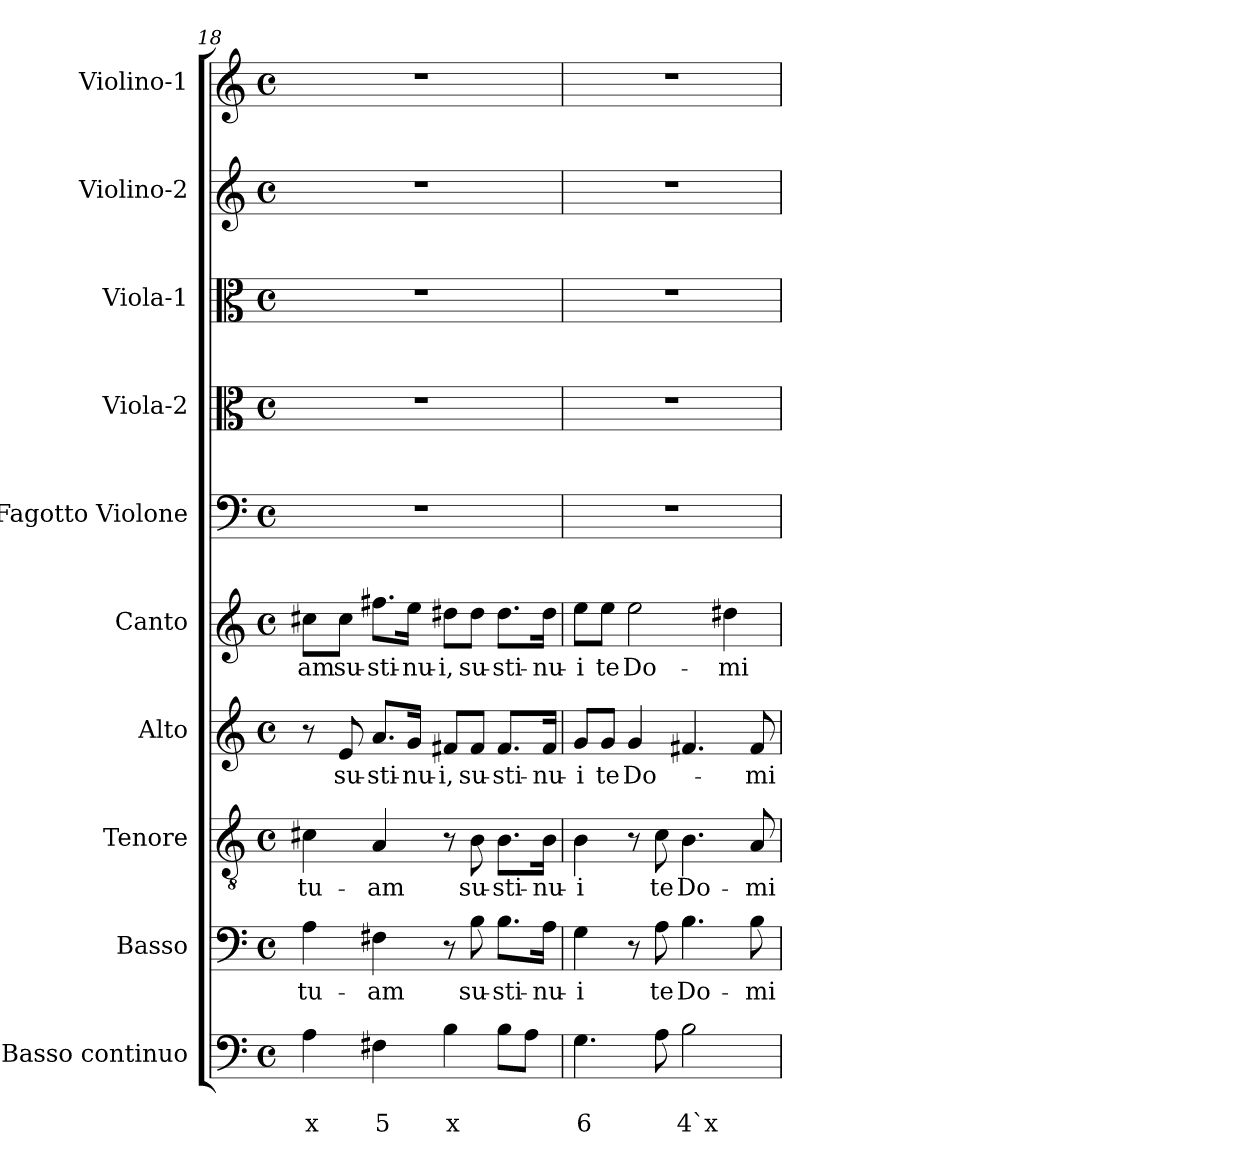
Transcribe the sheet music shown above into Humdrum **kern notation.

**kern	**text	**text	**kern	**text	**kern	**text	**kern	**text	**kern	**text	**kern	**kern	**kern	**kern	**kern
*part10	*part10	*part10	*part9	*part9	*part8	*part8	*part7	*part7	*part6	*part6	*part5	*part4	*part3	*part2	*part1
*staff10	*staff10	*staff10	*staff9	*staff9	*staff8	*staff8	*staff7	*staff7	*staff6	*staff6	*staff5	*staff4	*staff3	*staff2	*staff1
*I"Basso continuo	*	*	*I"Basso	*	*I"Tenore	*	*I"Alto	*	*I"Canto	*	*I"Fagotto Violone	*I"Viola-2	*I"Viola-1	*I"Violino-2	*I"Violino-1
*clefF4	*	*	*clefF4	*	*clefGv2	*	*clefG2	*	*clefG2	*	*clefF4	*clefC3	*clefC3	*clefG2	*clefG2
*k[]	*	*	*k[]	*	*k[]	*	*k[]	*	*k[]	*	*k[]	*k[]	*k[]	*k[]	*k[]
*C:	*	*	*C:	*	*C:	*	*C:	*	*C:	*	*C:	*C:	*C:	*C:	*C:
*M4/4	*	*	*M4/4	*	*M4/4	*	*M4/4	*	*M4/4	*	*M4/4	*M4/4	*M4/4	*M4/4	*M4/4
*met(c)	*	*	*met(c)	*	*met(c)	*	*met(c)	*	*met(c)	*	*met(c)	*met(c)	*met(c)	*met(c)	*met(c)
=18	=18	=18	=18	=18	=18	=18	=18	=18	=18	=18	=18	=18	=18	=18	=18
!	!	!LO:LY:b	!	!	!	!	!	!	!	!	!	!	!	!	!
!	!	!	!	!LO:LY:b	!	!	!	!	!	!	!	!	!	!	!
!	!	!	!	!	!	!LO:LY:b	!	!	!	!	!	!	!	!	!
!	!	!	!	!	!	!	!	!	!	!LO:LY:b	!	!	!	!	!
4A\	.	x	4A\	tu-	4c#X\	tu-	8r	.	8cc#X\L	-am	1r	1r	1r	1r	1r
!	!	!	!	!	!	!	!	!LO:LY:b	!	!	!	!	!	!	!
!	!	!	!	!	!	!	!	!	!	!LO:LY:b	!	!	!	!	!
.	.	.	.	.	.	.	8e/	su-	8cc#\J	su-	.	.	.	.	.
!	!	!LO:LY:b	!	!	!	!	!	!	!	!	!	!	!	!	!
!	!	!	!	!LO:LY:b	!	!	!	!	!	!	!	!	!	!	!
!	!	!	!	!	!	!LO:LY:b	!	!	!	!	!	!	!	!	!
!	!	!	!	!	!	!	!	!LO:LY:b	!	!	!	!	!	!	!
!	!	!	!	!	!	!	!	!	!	!LO:LY:b	!	!	!	!	!
4F#X\	.	5	4F#X\	-am	4A/	-am	8.a/L	-sti-	8.ff#X\L	-sti-	.	.	.	.	.
!	!	!	!	!	!	!	!	!LO:LY:b	!	!	!	!	!	!	!
!	!	!	!	!	!	!	!	!	!	!LO:LY:b	!	!	!	!	!
.	.	.	.	.	.	.	16g/Jk	-nu-	16ee\Jk	-nu-	.	.	.	.	.
!	!	!LO:LY:b	!	!	!	!	!	!	!	!	!	!	!	!	!
!	!	!	!	!	!	!	!	!LO:LY:b	!	!	!	!	!	!	!
!	!	!	!	!	!	!	!	!	!	!LO:LY:b	!	!	!	!	!
4B\	.	x	8r	.	8r	.	8f#X/L	-i,	8dd#X\L	-i,	.	.	.	.	.
!	!	!	!	!LO:LY:b	!	!	!	!	!	!	!	!	!	!	!
!	!	!	!	!	!	!LO:LY:b	!	!	!	!	!	!	!	!	!
!	!	!	!	!	!	!	!	!LO:LY:b	!	!	!	!	!	!	!
!	!	!	!	!	!	!	!	!	!	!LO:LY:b	!	!	!	!	!
.	.	.	8B\	su-	8B\	su-	8f#/J	su-	8dd#\J	su-	.	.	.	.	.
!	!	!	!	!LO:LY:b	!	!	!	!	!	!	!	!	!	!	!
!	!	!	!	!	!	!LO:LY:b	!	!	!	!	!	!	!	!	!
!	!	!	!	!	!	!	!	!LO:LY:b	!	!	!	!	!	!	!
!	!	!	!	!	!	!	!	!	!	!LO:LY:b	!	!	!	!	!
8B\L	.	.	8.B\L	-sti-	8.B\L	-sti-	8.f#/L	-sti-	8.dd#\L	-sti-	.	.	.	.	.
8A\J	.	.	.	.	.	.	.	.	.	.	.	.	.	.	.
!	!	!	!	!LO:LY:b	!	!	!	!	!	!	!	!	!	!	!
!	!	!	!	!	!	!LO:LY:b	!	!	!	!	!	!	!	!	!
!	!	!	!	!	!	!	!	!LO:LY:b	!	!	!	!	!	!	!
!	!	!	!	!	!	!	!	!	!	!LO:LY:b	!	!	!	!	!
.	.	.	16A\Jk	-nu-	16B\Jk	-nu-	16f#/Jk	-nu-	16dd#\Jk	-nu-	.	.	.	.	.
=19	=19	=19	=19	=19	=19	=19	=19	=19	=19	=19	=19	=19	=19	=19	=19
!	!	!LO:LY:b	!	!	!	!	!	!	!	!	!	!	!	!	!
!	!	!	!	!LO:LY:b	!	!	!	!	!	!	!	!	!	!	!
!	!	!	!	!	!	!LO:LY:b	!	!	!	!	!	!	!	!	!
!	!	!	!	!	!	!	!	!LO:LY:b	!	!	!	!	!	!	!
!	!	!	!	!	!	!	!	!	!	!LO:LY:b	!	!	!	!	!
4.G\	.	6	4G\	-i	4B\	-i	8g/L	-i	8ee\L	-i	1r	1r	1r	1r	1r
!	!	!	!	!	!	!	!	!LO:LY:b	!	!	!	!	!	!	!
!	!	!	!	!	!	!	!	!	!	!LO:LY:b	!	!	!	!	!
.	.	.	.	.	.	.	8g/J	te	8ee\J	te	.	.	.	.	.
!	!	!	!	!	!	!	!	!LO:LY:b	!	!	!	!	!	!	!
!	!	!	!	!	!	!	!	!	!	!LO:LY:b	!	!	!	!	!
.	.	.	8r	.	8r	.	4g/	Do-	2ee\	Do-	.	.	.	.	.
!	!	!	!	!LO:LY:b	!	!	!	!	!	!	!	!	!	!	!
!	!	!	!	!	!	!LO:LY:b	!	!	!	!	!	!	!	!	!
8A\	.	.	8A\	te	8c\	te	.	.	.	.	.	.	.	.	.
!	!	!LO:LY:b	!	!	!	!	!	!	!	!	!	!	!	!	!
!	!	!	!	!LO:LY:b	!	!	!	!	!	!	!	!	!	!	!
!	!	!	!	!	!	!LO:LY:b	!	!	!	!	!	!	!	!	!
2B\	.	4`x	4.B\	Do-	4.B\	Do-	4.f#X/	.	.	.	.	.	.	.	.
!	!	!	!	!	!	!	!	!	!	!LO:LY:b	!	!	!	!	!
.	.	.	.	.	.	.	.	.	4dd#X\	-mi-	.	.	.	.	.
!	!	!	!	!LO:LY:b	!	!	!	!	!	!	!	!	!	!	!
!	!	!	!	!	!	!LO:LY:b	!	!	!	!	!	!	!	!	!
!	!	!	!	!	!	!	!	!LO:LY:b	!	!	!	!	!	!	!
.	.	.	8B\	-mi-	8A/	-mi-	8f#/	-mi-	.	.	.	.	.	.	.
=	=	=	=	=	=	=	=	=	=	=	=	=	=	=	=
*-	*-	*-	*-	*-	*-	*-	*-	*-	*-	*-	*-	*-	*-	*-	*-
